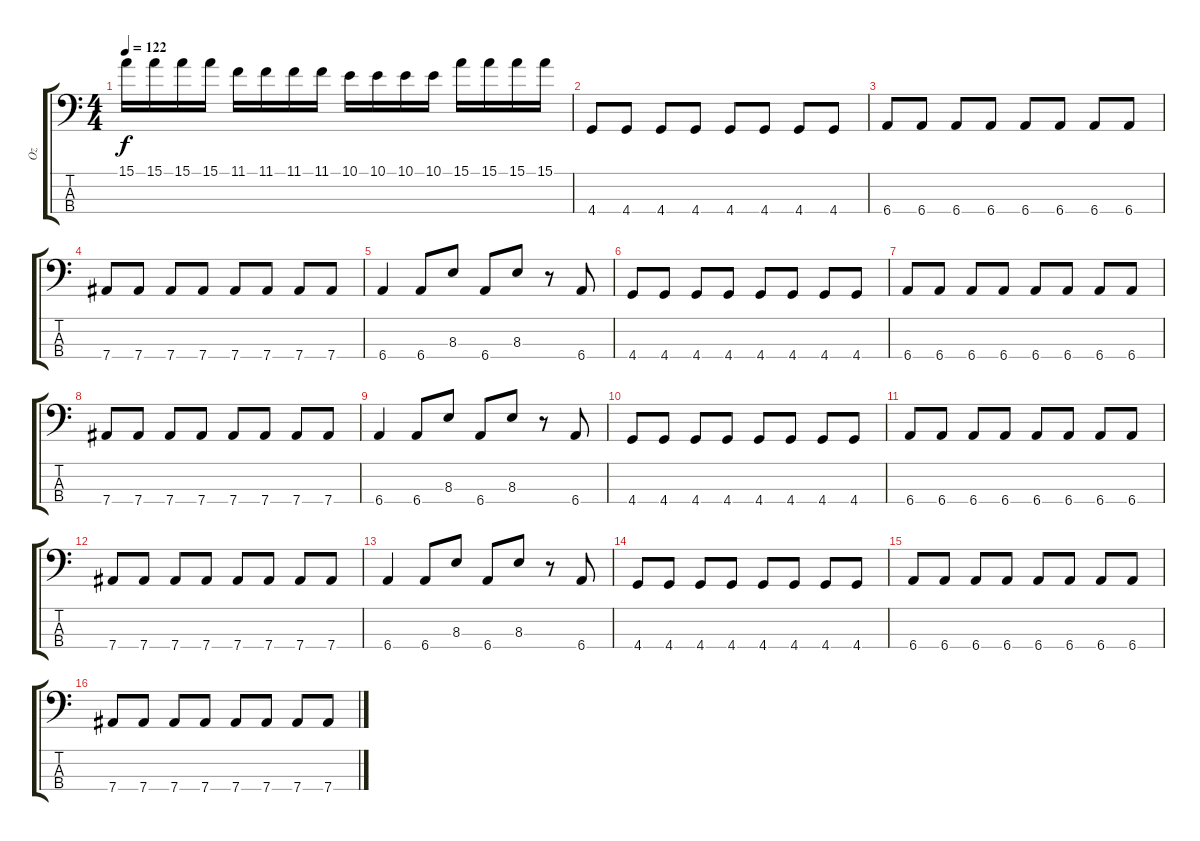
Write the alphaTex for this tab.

\track ("Oz" "Oz") {instrument electricbasspick}
\staff {score tabs}
\tuning (Gb2 Db2 Ab1 Eb1) {hide}
\ts (4 4)
\tempo 122
\clef f4
\ks c
15.1.16{dy f} 15.1.16 15.1.16 15.1.16 11.1.16 11.1.16 11.1.16 11.1.16 10.1.16 10.1.16 10.1.16 10.1.16 15.1.16 15.1.16 15.1.16 15.1.16 |
4.4.8{instrument electricbasspick} 4.4.8 4.4.8 4.4.8 4.4.8 4.4.8 4.4.8 4.4.8 |
6.4.8 6.4.8 6.4.8 6.4.8 6.4.8 6.4.8 6.4.8 6.4.8 |
7.4.8 7.4.8 7.4.8 7.4.8 7.4.8 7.4.8 7.4.8 7.4.8 |
6.4.4 6.4.8 8.3.8 6.4.8 8.3.8 r.8 6.4.8 |
4.4.8{instrument electricbasspick} 4.4.8 4.4.8 4.4.8 4.4.8 4.4.8 4.4.8 4.4.8 |
6.4.8 6.4.8 6.4.8 6.4.8 6.4.8 6.4.8 6.4.8 6.4.8 |
7.4.8 7.4.8 7.4.8 7.4.8 7.4.8 7.4.8 7.4.8 7.4.8 |
6.4.4 6.4.8 8.3.8 6.4.8 8.3.8 r.8 6.4.8 |
4.4.8 4.4.8 4.4.8 4.4.8 4.4.8 4.4.8 4.4.8 4.4.8 |
6.4.8 6.4.8 6.4.8 6.4.8 6.4.8 6.4.8 6.4.8 6.4.8 |
7.4.8 7.4.8 7.4.8 7.4.8 7.4.8 7.4.8 7.4.8 7.4.8 |
6.4.4 6.4.8 8.3.8 6.4.8 8.3.8 r.8 6.4.8 |
4.4.8 4.4.8 4.4.8 4.4.8 4.4.8 4.4.8 4.4.8 4.4.8 |
6.4.8 6.4.8 6.4.8 6.4.8 6.4.8 6.4.8 6.4.8 6.4.8 |
7.4.8 7.4.8 7.4.8 7.4.8 7.4.8 7.4.8 7.4.8 7.4.8
